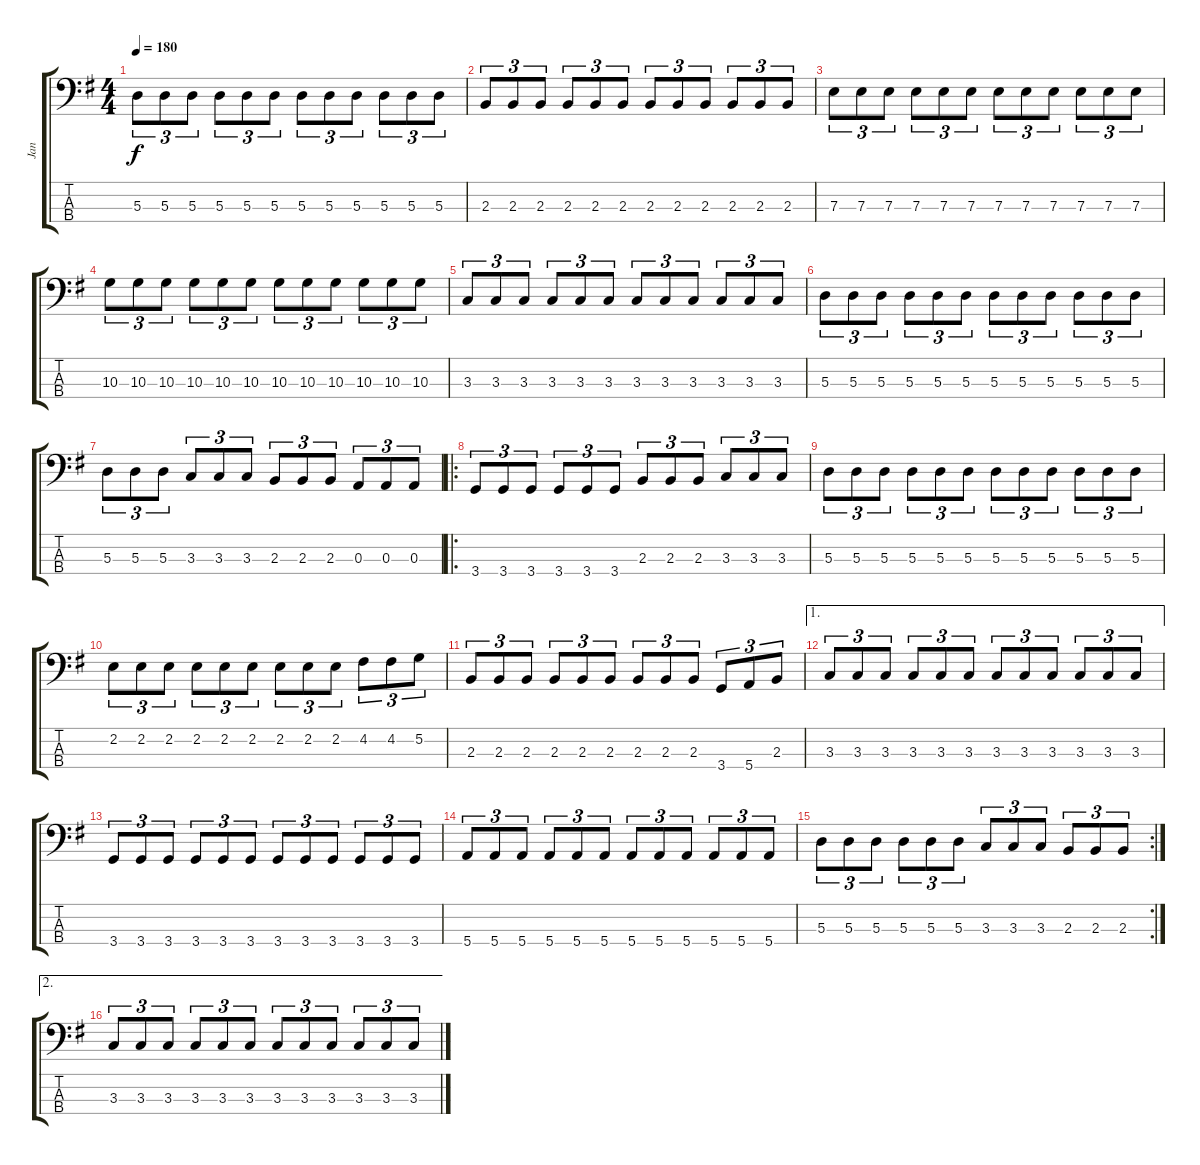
\track ("Jan" "Jan") {instrument electricbassfinger}
\staff {score tabs}
\tuning (G2 D2 A1 E1) {hide}
\ts (4 4)
\tempo 180
\clef f4
\ks g
5.3.8{tu (3 2) dy f} 5.3.8{tu (3 2)} 5.3.8{tu (3 2)} 5.3.8{tu (3 2)} 5.3.8{tu (3 2)} 5.3.8{tu (3 2)} 5.3.8{tu (3 2)} 5.3.8{tu (3 2)} 5.3.8{tu (3 2)} 5.3.8{tu (3 2)} 5.3.8{tu (3 2)} 5.3.8{tu (3 2)} |
2.3.8{tu (3 2)} 2.3.8{tu (3 2)} 2.3.8{tu (3 2)} 2.3.8{tu (3 2)} 2.3.8{tu (3 2)} 2.3.8{tu (3 2)} 2.3.8{tu (3 2)} 2.3.8{tu (3 2)} 2.3.8{tu (3 2)} 2.3.8{tu (3 2)} 2.3.8{tu (3 2)} 2.3.8{tu (3 2)} |
7.3.8{tu (3 2)} 7.3.8{tu (3 2)} 7.3.8{tu (3 2)} 7.3.8{tu (3 2)} 7.3.8{tu (3 2)} 7.3.8{tu (3 2)} 7.3.8{tu (3 2)} 7.3.8{tu (3 2)} 7.3.8{tu (3 2)} 7.3.8{tu (3 2)} 7.3.8{tu (3 2)} 7.3.8{tu (3 2)} |
10.3.8{tu (3 2)} 10.3.8{tu (3 2)} 10.3.8{tu (3 2)} 10.3.8{tu (3 2)} 10.3.8{tu (3 2)} 10.3.8{tu (3 2)} 10.3.8{tu (3 2)} 10.3.8{tu (3 2)} 10.3.8{tu (3 2)} 10.3.8{tu (3 2)} 10.3.8{tu (3 2)} 10.3.8{tu (3 2)} |
3.3.8{tu (3 2)} 3.3.8{tu (3 2)} 3.3.8{tu (3 2)} 3.3.8{tu (3 2)} 3.3.8{tu (3 2)} 3.3.8{tu (3 2)} 3.3.8{tu (3 2)} 3.3.8{tu (3 2)} 3.3.8{tu (3 2)} 3.3.8{tu (3 2)} 3.3.8{tu (3 2)} 3.3.8{tu (3 2)} |
5.3.8{tu (3 2)} 5.3.8{tu (3 2)} 5.3.8{tu (3 2)} 5.3.8{tu (3 2)} 5.3.8{tu (3 2)} 5.3.8{tu (3 2)} 5.3.8{tu (3 2)} 5.3.8{tu (3 2)} 5.3.8{tu (3 2)} 5.3.8{tu (3 2)} 5.3.8{tu (3 2)} 5.3.8{tu (3 2)} |
5.3.8{tu (3 2)} 5.3.8{tu (3 2)} 5.3.8{tu (3 2)} 3.3.8{tu (3 2)} 3.3.8{tu (3 2)} 3.3.8{tu (3 2)} 2.3.8{tu (3 2)} 2.3.8{tu (3 2)} 2.3.8{tu (3 2)} 0.3.8{tu (3 2)} 0.3.8{tu (3 2)} 0.3.8{tu (3 2)} |
\ro
3.4.8{tu (3 2)} 3.4.8{tu (3 2)} 3.4.8{tu (3 2)} 3.4.8{tu (3 2)} 3.4.8{tu (3 2)} 3.4.8{tu (3 2)} 2.3.8{tu (3 2)} 2.3.8{tu (3 2)} 2.3.8{tu (3 2)} 3.3.8{tu (3 2)} 3.3.8{tu (3 2)} 3.3.8{tu (3 2)} |
5.3.8{tu (3 2)} 5.3.8{tu (3 2)} 5.3.8{tu (3 2)} 5.3.8{tu (3 2)} 5.3.8{tu (3 2)} 5.3.8{tu (3 2)} 5.3.8{tu (3 2)} 5.3.8{tu (3 2)} 5.3.8{tu (3 2)} 5.3.8{tu (3 2)} 5.3.8{tu (3 2)} 5.3.8{tu (3 2)} |
2.2.8{tu (3 2)} 2.2.8{tu (3 2)} 2.2.8{tu (3 2)} 2.2.8{tu (3 2)} 2.2.8{tu (3 2)} 2.2.8{tu (3 2)} 2.2.8{tu (3 2)} 2.2.8{tu (3 2)} 2.2.8{tu (3 2)} 4.2.8{tu (3 2)} 4.2.8{tu (3 2)} 5.2.8{tu (3 2)} |
2.3.8{tu (3 2)} 2.3.8{tu (3 2)} 2.3.8{tu (3 2)} 2.3.8{tu (3 2)} 2.3.8{tu (3 2)} 2.3.8{tu (3 2)} 2.3.8{tu (3 2)} 2.3.8{tu (3 2)} 2.3.8{tu (3 2)} 3.4.8{tu (3 2)} 5.4.8{tu (3 2)} 2.3.8{tu (3 2)} |
\ae 1
3.3.8{tu (3 2)} 3.3.8{tu (3 2)} 3.3.8{tu (3 2)} 3.3.8{tu (3 2)} 3.3.8{tu (3 2)} 3.3.8{tu (3 2)} 3.3.8{tu (3 2)} 3.3.8{tu (3 2)} 3.3.8{tu (3 2)} 3.3.8{tu (3 2)} 3.3.8{tu (3 2)} 3.3.8{tu (3 2)} |
3.4.8{tu (3 2)} 3.4.8{tu (3 2)} 3.4.8{tu (3 2)} 3.4.8{tu (3 2)} 3.4.8{tu (3 2)} 3.4.8{tu (3 2)} 3.4.8{tu (3 2)} 3.4.8{tu (3 2)} 3.4.8{tu (3 2)} 3.4.8{tu (3 2)} 3.4.8{tu (3 2)} 3.4.8{tu (3 2)} |
5.4.8{tu (3 2)} 5.4.8{tu (3 2)} 5.4.8{tu (3 2)} 5.4.8{tu (3 2)} 5.4.8{tu (3 2)} 5.4.8{tu (3 2)} 5.4.8{tu (3 2)} 5.4.8{tu (3 2)} 5.4.8{tu (3 2)} 5.4.8{tu (3 2)} 5.4.8{tu (3 2)} 5.4.8{tu (3 2)} |
\rc 2
5.3.8{tu (3 2)} 5.3.8{tu (3 2)} 5.3.8{tu (3 2)} 5.3.8{tu (3 2)} 5.3.8{tu (3 2)} 5.3.8{tu (3 2)} 3.3.8{tu (3 2)} 3.3.8{tu (3 2)} 3.3.8{tu (3 2)} 2.3.8{tu (3 2)} 2.3.8{tu (3 2)} 2.3.8{tu (3 2)} |
\ae 2
3.3.8{tu (3 2)} 3.3.8{tu (3 2)} 3.3.8{tu (3 2)} 3.3.8{tu (3 2)} 3.3.8{tu (3 2)} 3.3.8{tu (3 2)} 3.3.8{tu (3 2)} 3.3.8{tu (3 2)} 3.3.8{tu (3 2)} 3.3.8{tu (3 2)} 3.3.8{tu (3 2)} 3.3.8{tu (3 2)}
